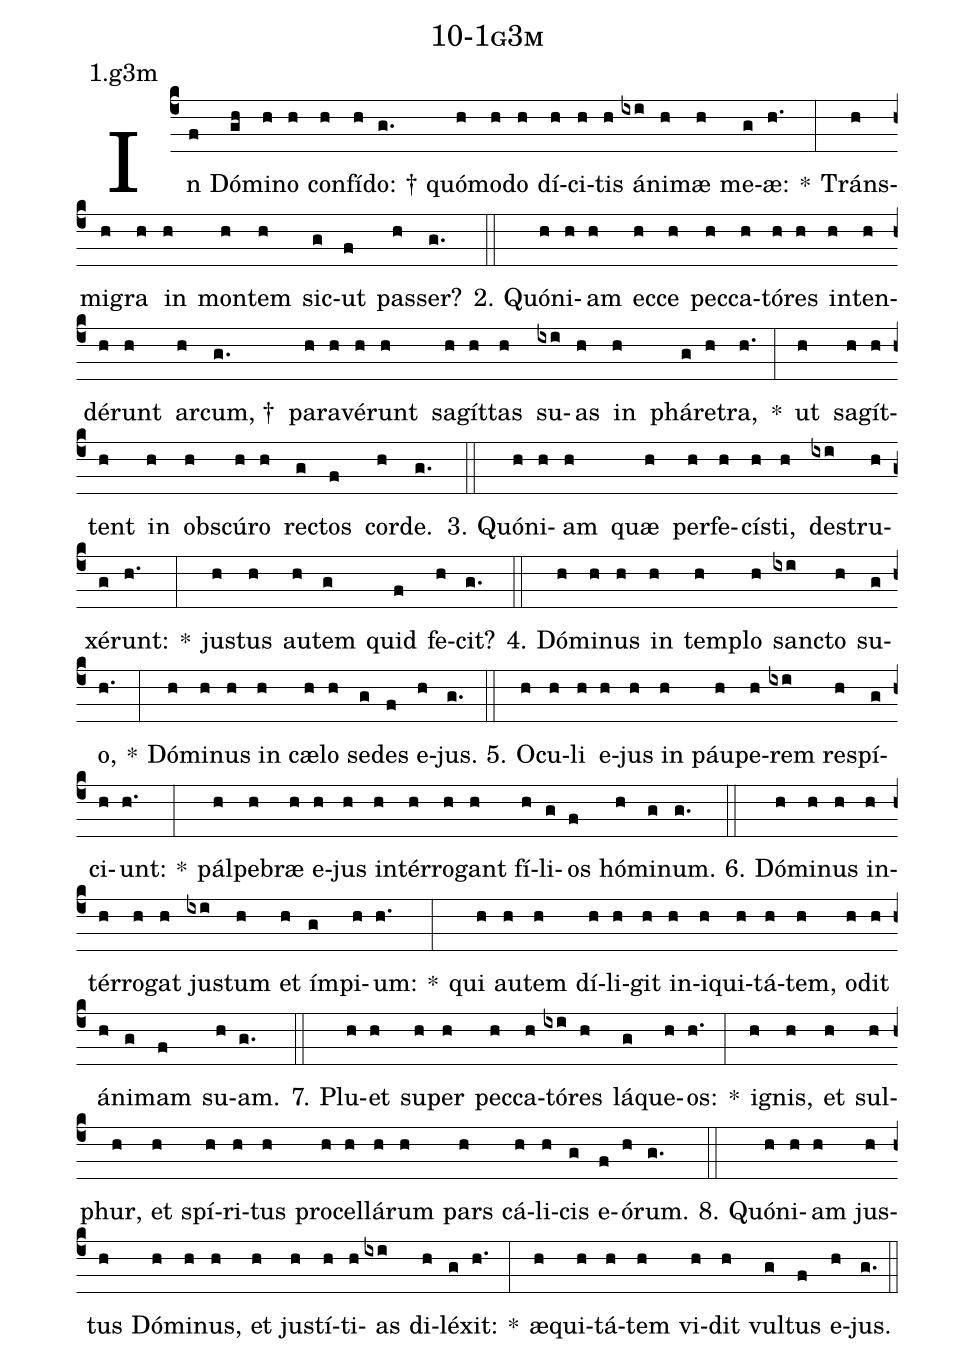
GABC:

name: 10-1g3m;
annotation: 1.g3m;
%%
(c4)In(f) Dó(gh)mi(h)no(h) con(h)fí(h)do: †(g.) quó(h)mo(h)do(h) dí(h)ci(h)tis(h) á(ixi)ni(h)mæ(h) me(g)æ:(h.) *(:) Tráns(h)mi(h)gra(h) in(h) mon(h)tem(h) sic(g)ut(f) pas(h)ser?(g.) (::)
2. Quón(h)i(h)am(h) ec(h)ce(h) pec(h)ca(h)tó(h)res(h) in(h)ten(h)dé(h)runt(h) ar(h)cum, †(g.) pa(h)ra(h)vé(h)runt(h) sa(h)gít(h)tas(h) su(ixi)as(h) in(h) phá(g)re(h)tra,(h.) *(:) ut(h) sa(h)gít(h)tent(h) in(h) obs(h)cú(h)ro(h) rec(g)tos(f) cor(h)de.(g.) (::)
3. Quón(h)i(h)am(h) quæ(h) per(h)fe(h)cís(h)ti,(h) de(ixi)stru(h)xé(g)runt:(h.) *(:) jus(h)tus(h) au(h)tem(g) quid(f) fe(h)cit?(g.) (::)
4. Dó(h)mi(h)nus(h) in(h) tem(h)plo(h) sanc(ixi)to(h) su(g)o,(h.) *(:) Dó(h)mi(h)nus(h) in(h) cæ(h)lo(h) se(g)des(f) e(h)jus.(g.) (::)
5. O(h)cu(h)li(h) e(h)jus(h) in(h) páu(h)pe(h)rem(ixi) re(h)spí(g)ci(h)unt:(h.) *(:) pál(h)pe(h)bræ(h) e(h)jus(h) in(h)tér(h)ro(h)gant(h) fí(h)li(g)os(f) hó(h)mi(g)num.(g.) (::)
6. Dó(h)mi(h)nus(h) in(h)tér(h)ro(h)gat(h) jus(ixi)tum(h) et(h) ím(g)pi(h)um:(h.) *(:) qui(h) au(h)tem(h) dí(h)li(h)git(h) in(h)i(h)qui(h)tá(h)tem,(h) o(h)dit(h) á(h)ni(g)mam(f) su(h)am.(g.) (::)
7. Plu(h)et(h) su(h)per(h) pec(h)ca(h)tó(ixi)res(h) lá(g)que(h)os:(h.) *(:) i(h)gnis,(h) et(h) sul(h)phur,(h) et(h) spí(h)ri(h)tus(h) pro(h)cel(h)lá(h)rum(h) pars(h) cá(h)li(h)cis(g) e(f)ó(h)rum.(g.) (::)
8. Quón(h)i(h)am(h) jus(h)tus(h) Dó(h)mi(h)nus,(h) et(h) jus(h)tí(h)ti(h)as(ixi) di(h)lé(g)xit:(h.) *(:) æ(h)qui(h)tá(h)tem(h) vi(h)dit(h) vul(g)tus(f) e(h)jus.(g.) (::)
